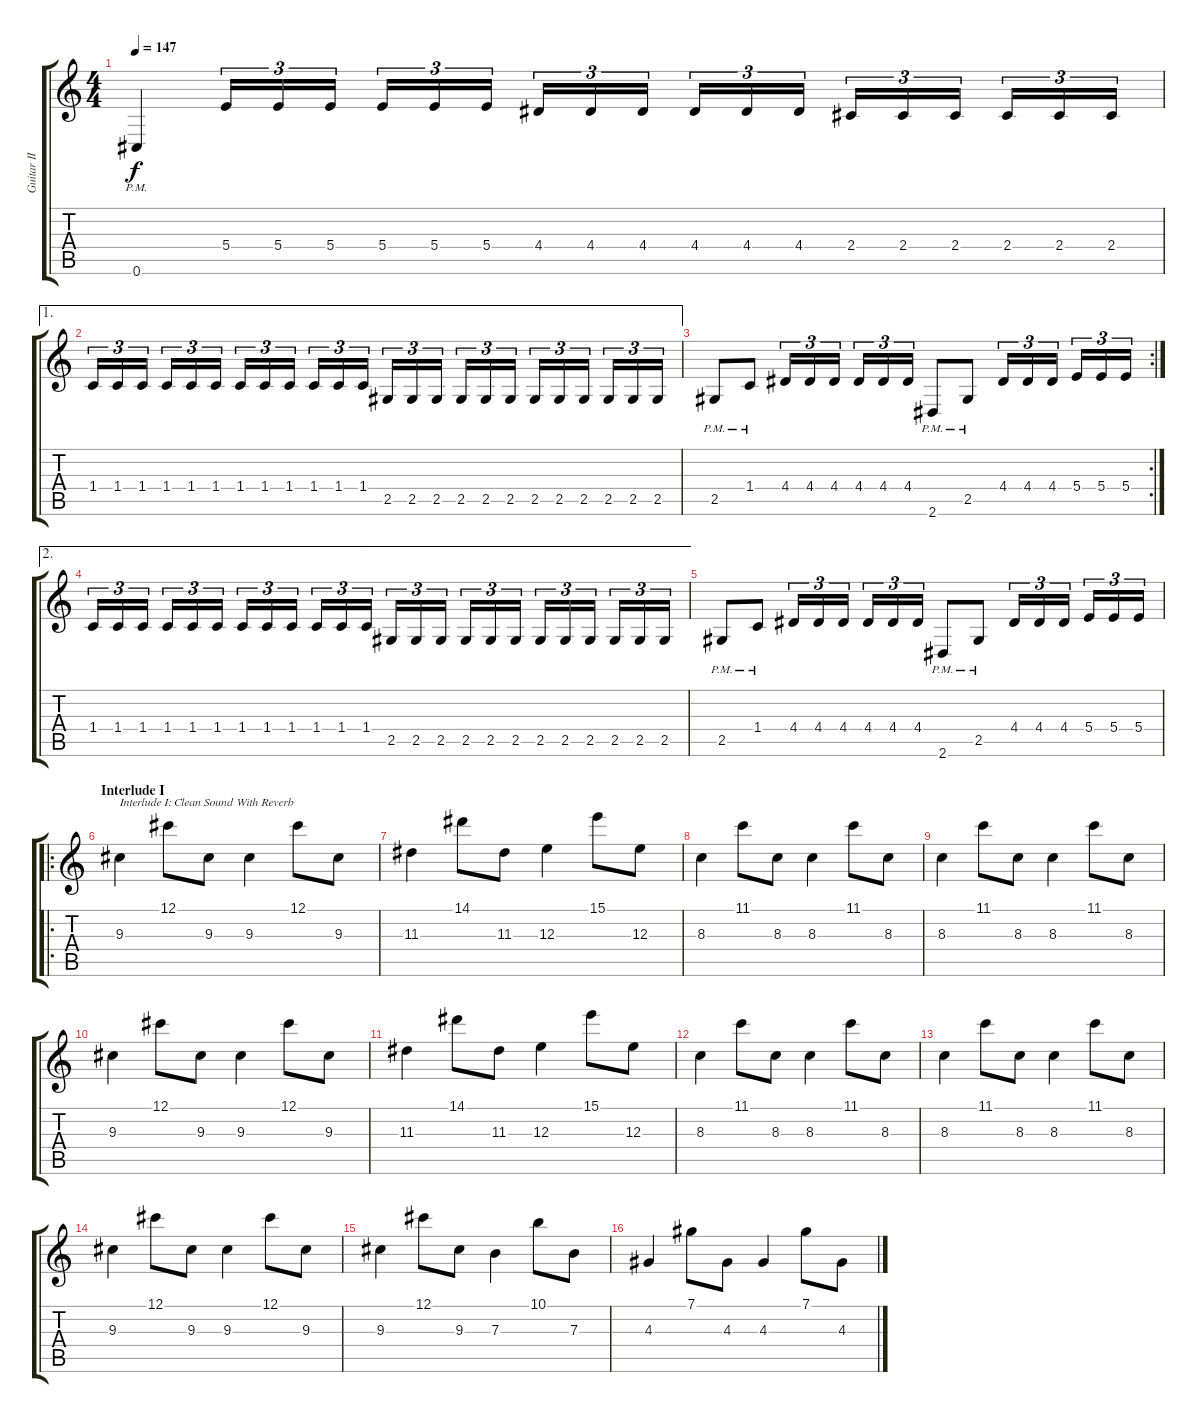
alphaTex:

\track ("Guitar II [Roy Kronheim]" "Guitar II ") {instrument distortionguitar}
\staff {score tabs}
\tuning (Db4 Ab3 E3 B2 Gb2 Db2) {hide}
\ts (4 4)
\tempo 147
\clef g2
\ks c
0.6{pm}.4{dy f} 5.4.16{tu (3 2)} 5.4.16{tu (3 2)} 5.4.16{tu (3 2)} 5.4.16{tu (3 2)} 5.4.16{tu (3 2)} 5.4.16{tu (3 2)} 4.4.16{tu (3 2)} 4.4.16{tu (3 2)} 4.4.16{tu (3 2)} 4.4.16{tu (3 2)} 4.4.16{tu (3 2)} 4.4.16{tu (3 2)} 2.4.16{tu (3 2)} 2.4.16{tu (3 2)} 2.4.16{tu (3 2)} 2.4.16{tu (3 2)} 2.4.16{tu (3 2)} 2.4.16{tu (3 2)} |
\ae 1
1.4.16{tu (3 2)} 1.4.16{tu (3 2)} 1.4.16{tu (3 2)} 1.4.16{tu (3 2)} 1.4.16{tu (3 2)} 1.4.16{tu (3 2)} 1.4.16{tu (3 2)} 1.4.16{tu (3 2)} 1.4.16{tu (3 2)} 1.4.16{tu (3 2)} 1.4.16{tu (3 2)} 1.4.16{tu (3 2)} 2.5.16{tu (3 2)} 2.5.16{tu (3 2)} 2.5.16{tu (3 2)} 2.5.16{tu (3 2)} 2.5.16{tu (3 2)} 2.5.16{tu (3 2)} 2.5.16{tu (3 2)} 2.5.16{tu (3 2)} 2.5.16{tu (3 2)} 2.5.16{tu (3 2)} 2.5.16{tu (3 2)} 2.5.16{tu (3 2)} |
\rc 2
2.5{pm}.8 1.4{pm}.8 4.4.16{tu (3 2)} 4.4.16{tu (3 2)} 4.4.16{tu (3 2)} 4.4.16{tu (3 2)} 4.4.16{tu (3 2)} 4.4.16{tu (3 2)} 2.6{pm}.8 2.5{pm}.8 4.4.16{tu (3 2)} 4.4.16{tu (3 2)} 4.4.16{tu (3 2)} 5.4.16{tu (3 2)} 5.4.16{tu (3 2)} 5.4.16{tu (3 2)} |
\ae 2
1.4.16{tu (3 2)} 1.4.16{tu (3 2)} 1.4.16{tu (3 2)} 1.4.16{tu (3 2)} 1.4.16{tu (3 2)} 1.4.16{tu (3 2)} 1.4.16{tu (3 2)} 1.4.16{tu (3 2)} 1.4.16{tu (3 2)} 1.4.16{tu (3 2)} 1.4.16{tu (3 2)} 1.4.16{tu (3 2)} 2.5.16{tu (3 2)} 2.5.16{tu (3 2)} 2.5.16{tu (3 2)} 2.5.16{tu (3 2)} 2.5.16{tu (3 2)} 2.5.16{tu (3 2)} 2.5.16{tu (3 2)} 2.5.16{tu (3 2)} 2.5.16{tu (3 2)} 2.5.16{tu (3 2)} 2.5.16{tu (3 2)} 2.5.16{tu (3 2)} |
2.5{pm}.8 1.4{pm}.8 4.4.16{tu (3 2)} 4.4.16{tu (3 2)} 4.4.16{tu (3 2)} 4.4.16{tu (3 2)} 4.4.16{tu (3 2)} 4.4.16{tu (3 2)} 2.6{pm}.8 2.5{pm}.8 4.4.16{tu (3 2)} 4.4.16{tu (3 2)} 4.4.16{tu (3 2)} 5.4.16{tu (3 2)} 5.4.16{tu (3 2)} 5.4.16{tu (3 2)} |
\ro
\section ("" "Interlude I")
9.3.4{txt "Interlude I: Clean Sound With Reverb" instrument electricguitarjazz} 12.1.8 9.3.8 9.3.4 12.1.8 9.3.8 |
11.3.4 14.1.8 11.3.8 12.3.4 15.1.8 12.3.8 |
8.3.4 11.1.8 8.3.8 8.3.4 11.1.8 8.3.8 |
8.3.4 11.1.8 8.3.8 8.3.4 11.1.8 8.3.8 |
9.3.4 12.1.8 9.3.8 9.3.4 12.1.8 9.3.8 |
11.3.4 14.1.8 11.3.8 12.3.4 15.1.8 12.3.8 |
8.3.4 11.1.8 8.3.8 8.3.4 11.1.8 8.3.8 |
8.3.4 11.1.8 8.3.8 8.3.4 11.1.8 8.3.8 |
9.3.4 12.1.8 9.3.8 9.3.4 12.1.8 9.3.8 |
9.3.4 12.1.8 9.3.8 7.3.4 10.1.8 7.3.8 |
4.3.4 7.1.8 4.3.8 4.3.4 7.1.8 4.3.8
